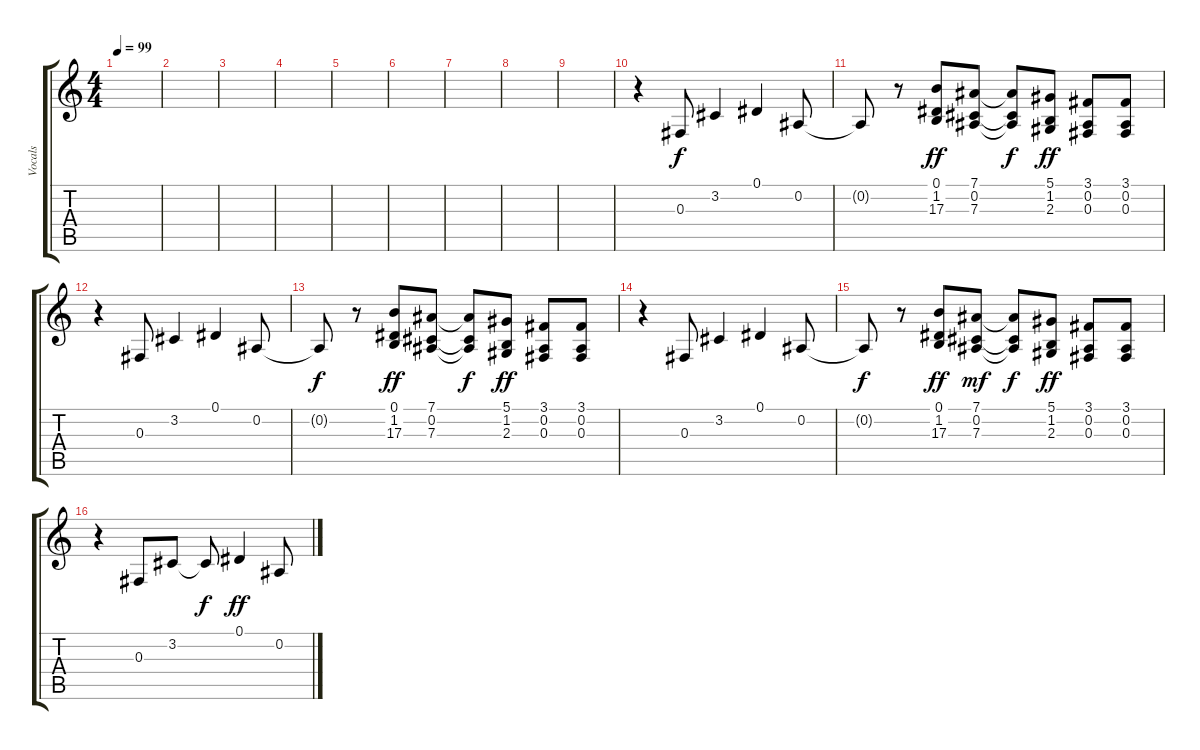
\track ("Vocals" "Vocals") {instrument flute}
\staff {score tabs}
\tuning (Eb4 Bb3 Gb3 Db3 Ab2 Eb2) {hide}
\ts (4 4)
\tempo 99
\clef g2
\ks c
|
|
|
|
|
|
|
|
|
r.4 0.3.8 3.2.4 0.1.4 0.2.8 |
0.2{t}.8{dy f} r.8 (0.1 1.2 17.3).8{dy ff} (7.1 0.2 7.3).8 (7.1{t} 0.2{t} 7.3{t}).8{dy f} (5.1 1.2 2.3).8{dy ff} (3.1 0.2 0.3).8 (3.1 0.2 0.3).8 |
r.4 0.3.8 3.2.4 0.1.4 0.2.8 |
0.2{t}.8{dy f} r.8 (0.1 1.2 17.3).8{dy ff} (7.1 0.2 7.3).8 (7.1{t} 0.2{t} 7.3{t}).8{dy f} (5.1 1.2 2.3).8{dy ff} (3.1 0.2 0.3).8 (3.1 0.2 0.3).8 |
r.4 0.3.8 3.2.4 0.1.4 0.2.8 |
0.2{t}.8{dy f} r.8 (0.1 1.2 17.3).8{dy ff} (7.1 0.2 7.3).8{dy mf} (7.1{t} 0.2{t} 7.3{t}).8{dy f} (5.1 1.2 2.3).8{dy ff} (3.1 0.2 0.3).8 (3.1 0.2 0.3).8 |
r.4 0.3.8 3.2.8 3.2{t}.8{dy f} 0.1.4{dy ff} 0.2.8
